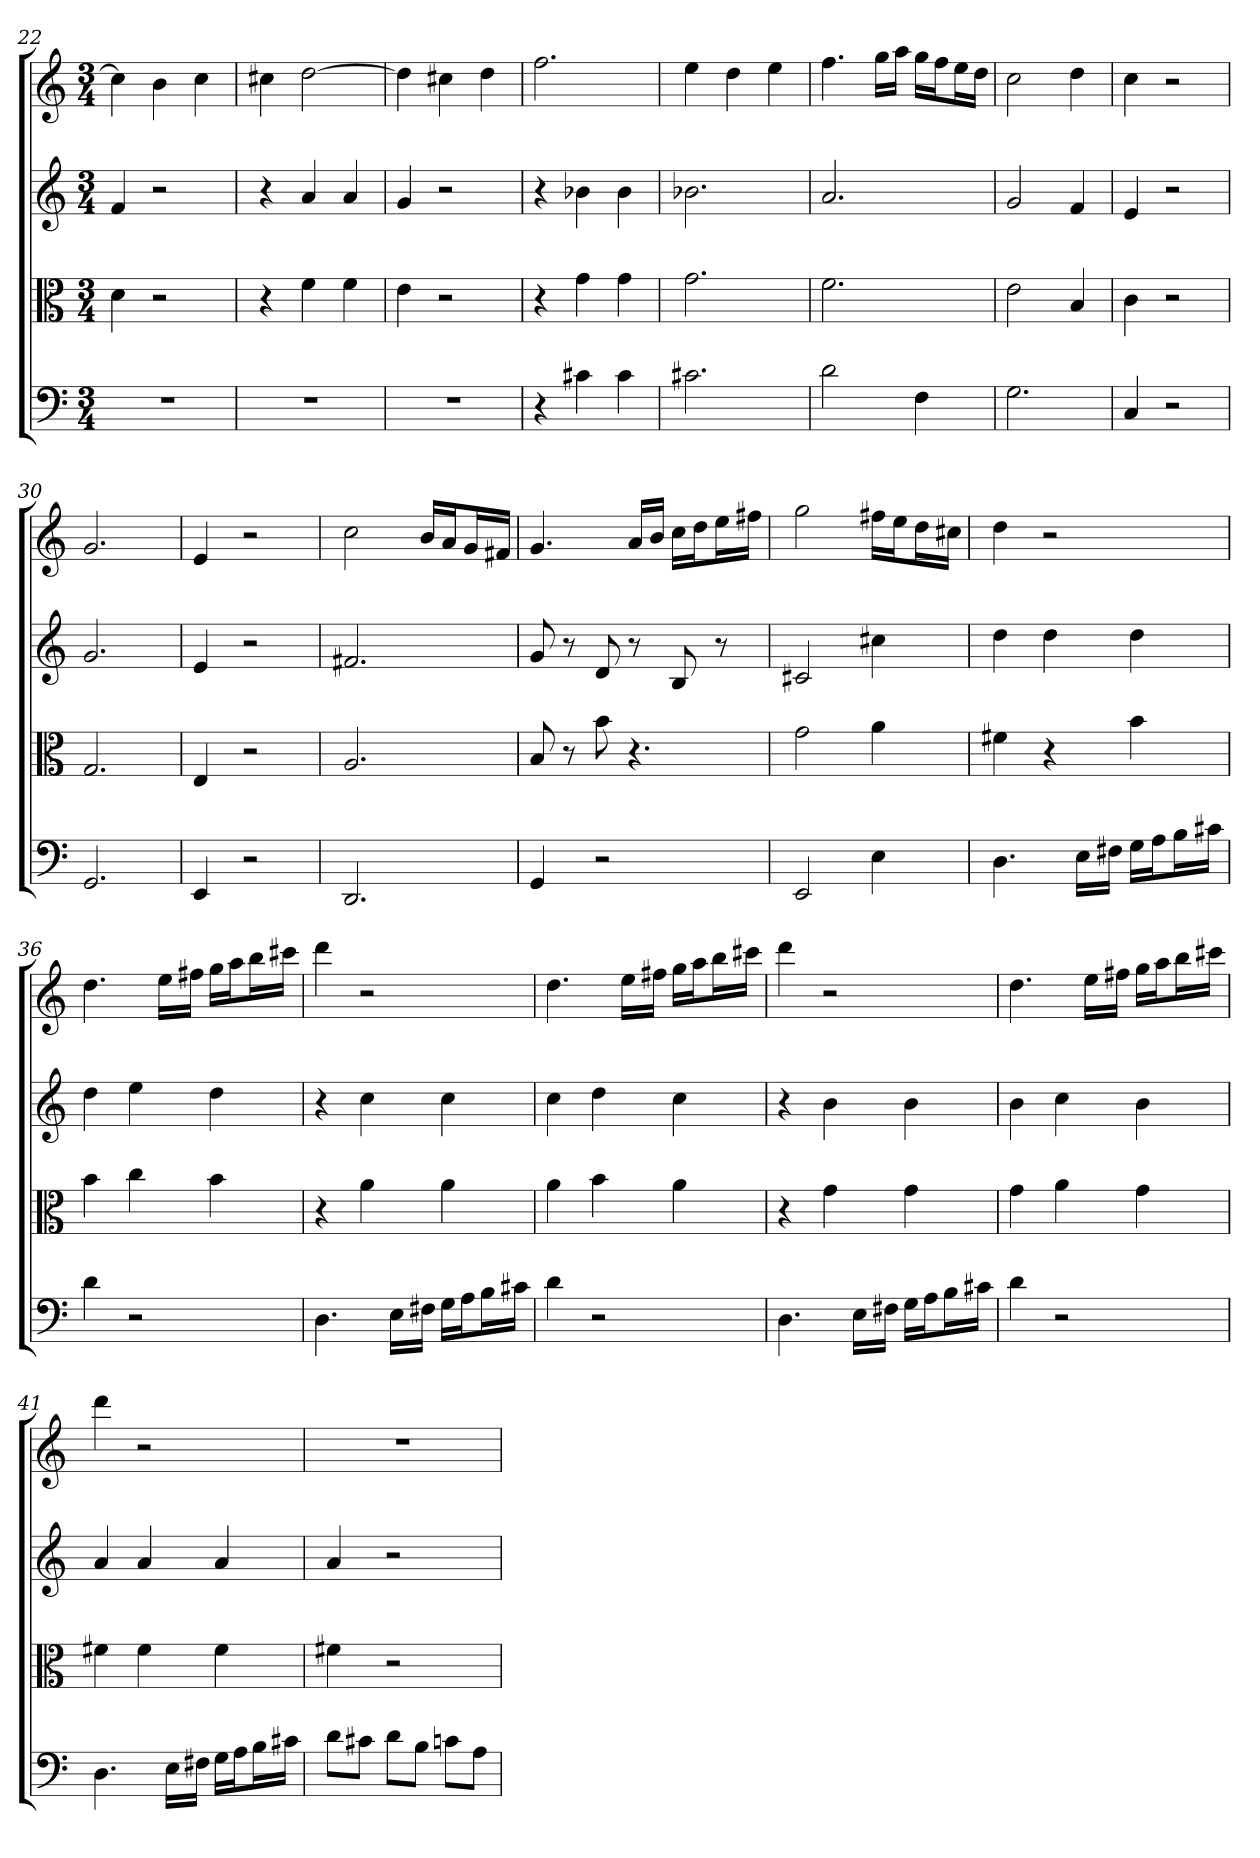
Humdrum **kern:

**kern	**kern	**kern	**kern
*part4	*part3	*part2	*part1
*staff4	*staff3	*staff2	*staff1
*clefF4	*clefC3	*	*
*k[]	*k[]	*k[]	*k[]
*C:	*C:	*C:	*C:
*M3/4	*M3/4	*M3/4	*M3/4
=22	=22	=22	=22
2.r	4d	4f	4cc]
.	2r	2r	4b
.	.	.	4cc
=23	=23	=23	=23
2.r	4r	4r	4cc#X
.	4f	4a	[2dd
.	4f	4a	.
=24	=24	=24	=24
2.r	4e	4g	4dd]
.	2r	2r	4cc#X
.	.	.	4dd
=25	=25	=25	=25
4r	4r	4r	2.ff
4c#X	4g	4b-X	.
4c#	4g	4b-	.
=26	=26	=26	=26
2.c#X	2.g	2.b-X	4ee
.	.	.	4dd
.	.	.	4ee
=27	=27	=27	=27
2d	2.f	2.a	4.ff
.	.	.	16ggLL
.	.	.	16aaJJ
4F	.	.	16ggLL
.	.	.	16ffJ
.	.	.	16eeL
.	.	.	16ddJJ
=28	=28	=28	=28
2.G	2e	2g	2cc
.	4B	4f	4dd
=29	=29	=29	=29
4C	4c	4e	4cc
2r	2r	2r	2r
=30	=30	=30	=30
2.GG	2.G	2.g	2.g
=31	=31	=31	=31
4EE	4E	4e	4e
2r	2r	2r	2r
=32	=32	=32	=32
2.DD	2.A	2.f#X	2cc
.	.	.	16bLL
.	.	.	16aJ
.	.	.	16gL
.	.	.	16f#XJJ
=33	=33	=33	=33
4GG	8B	8g	4.g
.	8r	8r	.
2r	8b	8d	.
.	4.r	8r	16aLL
.	.	.	16bJJ
.	.	8B	16ccLL
.	.	.	16ddJ
.	.	8r	16eeL
.	.	.	16ff#XJJ
=34	=34	=34	=34
2EE	2g	2c#X	2gg
4E	4a	4cc#X	16ff#XLL
.	.	.	16eeJ
.	.	.	16ddL
.	.	.	16cc#XJJ
=35	=35	=35	=35
4.D	4f#X	4dd	4dd
.	4r	4dd	2r
16E\LL	.	.	.
16F#X\JJ	.	.	.
16G\LL	4b	4dd	.
16A\J	.	.	.
16B\L	.	.	.
16c#X\JJ	.	.	.
=36	=36	=36	=36
4d	4b	4dd	4.dd
2r	4cc	4ee	.
.	.	.	16eeLL
.	.	.	16ff#XJJ
.	4b	4dd	16ggLL
.	.	.	16aaJ
.	.	.	16bbL
.	.	.	16ccc#XJJ
=37	=37	=37	=37
4.D	4r	4r	4ddd
.	4a	4cc	2r
16E\LL	.	.	.
16F#X\JJ	.	.	.
16G\LL	4a	4cc	.
16A\J	.	.	.
16B\L	.	.	.
16c#X\JJ	.	.	.
=38	=38	=38	=38
4d	4a	4cc	4.dd
2r	4b	4dd	.
.	.	.	16eeLL
.	.	.	16ff#XJJ
.	4a	4cc	16ggLL
.	.	.	16aaJ
.	.	.	16bbL
.	.	.	16ccc#XJJ
=39	=39	=39	=39
4.D	4r	4r	4ddd
.	4g	4b	2r
16E\LL	.	.	.
16F#X\JJ	.	.	.
16G\LL	4g	4b	.
16A\J	.	.	.
16B\L	.	.	.
16c#X\JJ	.	.	.
=40	=40	=40	=40
4d	4g	4b	4.dd
2r	4a	4cc	.
.	.	.	16eeLL
.	.	.	16ff#XJJ
.	4g	4b	16ggLL
.	.	.	16aaJ
.	.	.	16bbL
.	.	.	16ccc#XJJ
=41	=41	=41	=41
4.D	4f#X	4a	4ddd
.	4f#	4a	2r
16E\LL	.	.	.
16F#X\JJ	.	.	.
16G\LL	4f#	4a	.
16A\J	.	.	.
16B\L	.	.	.
16c#X\JJ	.	.	.
=42	=42	=42	=42
8d\L	4f#X	4a	2.r
8c#X\J	.	.	.
8d\L	2r	2r	.
8B\J	.	.	.
8cn\L	.	.	.
8A\J	.	.	.
=	=	=	=
*-	*-	*-	*-
